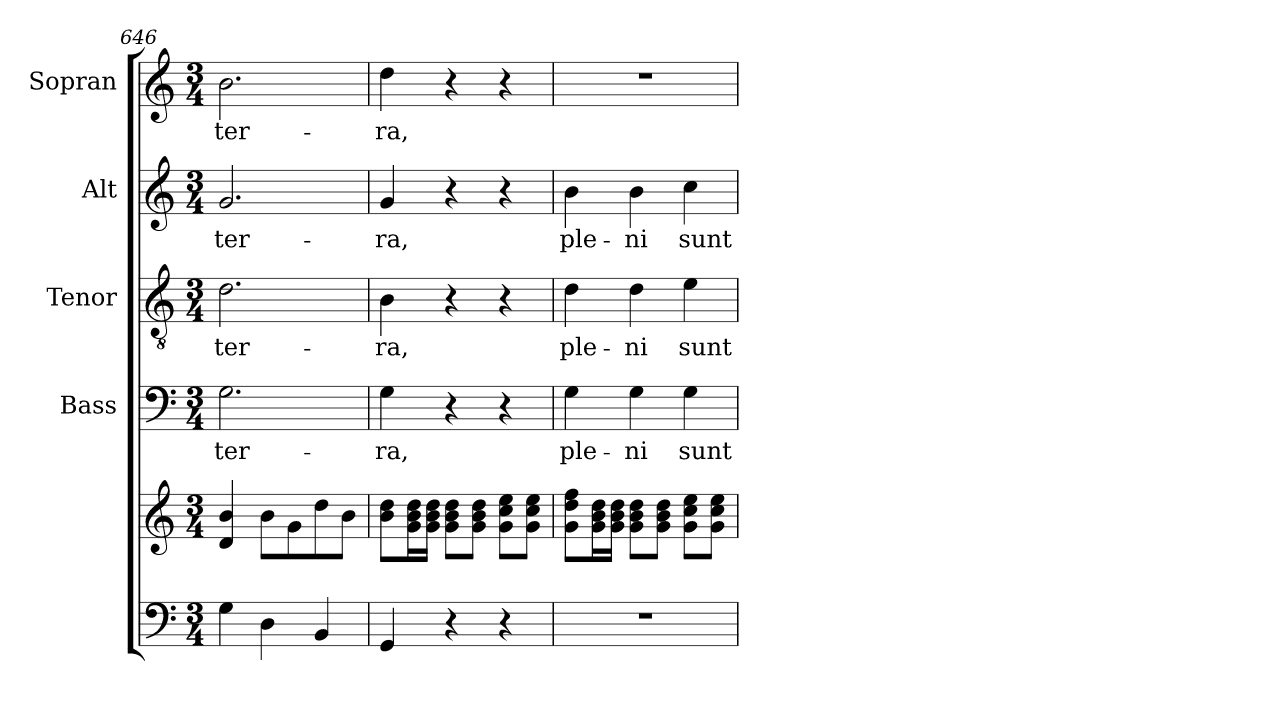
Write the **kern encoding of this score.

**kern	**kern	**kern	**text	**kern	**text	**kern	**text	**kern	**text
*part5	*part5	*part4	*part4	*part3	*part3	*part2	*part2	*part1	*part1
*staff6	*staff5	*staff4	*staff4	*staff3	*staff3	*staff2	*staff2	*staff1	*staff1
*	*	*I"Bass	*	*I"Tenor	*	*I"Alt	*	*I"Sopran	*
*	*	*I'B.	*	*I'T.	*	*I'A.	*	*I'S.	*
*clefF4	*clefG2	*clefF4	*	*clefGv2	*	*clefG2	*	*clefG2	*
*k[]	*k[]	*k[]	*	*k[]	*	*k[]	*	*k[]	*
*C:	*C:	*C:	*	*C:	*	*C:	*	*C:	*
*M3/4	*M3/4	*M3/4	*	*M3/4	*	*M3/4	*	*M3/4	*
=646	=646	=646	=646	=646	=646	=646	=646	=646	=646
!	!	!	!LO:LY:b	!	!LO:LY:b	!	!LO:LY:b	!	!LO:LY:b
4G\	4d/ 4b/	2.G\	ter-	2.d\	ter-	2.g/	ter-	2.b\	ter-
4D\	8b\L	.	.	.	.	.	.	.	.
.	8g\	.	.	.	.	.	.	.	.
4BB/	8dd\	.	.	.	.	.	.	.	.
.	8b\J	.	.	.	.	.	.	.	.
!!LO:PB:g=z
=647	=647	=647	=647	=647	=647	=647	=647	=647	=647
!	!	!	!LO:LY:b	!	!LO:LY:b	!	!LO:LY:b	!	!LO:LY:b
4GG/	8b\ 8dd\L	4G\	-ra,	4B\	-ra,	4g/	-ra,	4dd\	-ra,
.	16g\ 16b\ 16dd\L	.	.	.	.	.	.	.	.
.	16g\ 16b\ 16dd\JJ	.	.	.	.	.	.	.	.
4r	8g\ 8b\ 8dd\L	4r	.	4r	.	4r	.	4r	.
.	8g\ 8b\ 8dd\J	.	.	.	.	.	.	.	.
4r	8g\ 8cc\ 8ee\L	4r	.	4r	.	4r	.	4r	.
.	8g\ 8cc\ 8ee\J	.	.	.	.	.	.	.	.
=648	=648	=648	=648	=648	=648	=648	=648	=648	=648
!	!	!	!LO:LY:b	!	!LO:LY:b	!	!LO:LY:b	!	!
2.r	8g\ 8dd\ 8ff\L	4G\	ple-	4d\	ple-	4b\	ple-	2.r	.
.	16g\ 16b\ 16dd\L	.	.	.	.	.	.	.	.
.	16g\ 16b\ 16dd\JJ	.	.	.	.	.	.	.	.
!	!	!	!LO:LY:b	!	!LO:LY:b	!	!LO:LY:b	!	!
.	8g\ 8b\ 8dd\L	4G\	-ni	4d\	-ni	4b\	-ni	.	.
.	8g\ 8b\ 8dd\J	.	.	.	.	.	.	.	.
!	!	!	!LO:LY:b	!	!LO:LY:b	!	!LO:LY:b	!	!
.	8g\ 8cc\ 8ee\L	4G\	sunt	4e\	sunt	4cc\	sunt	.	.
.	8g\ 8cc\ 8ee\J	.	.	.	.	.	.	.	.
=	=	=	=	=	=	=	=	=	=
*-	*-	*-	*-	*-	*-	*-	*-	*-	*-
